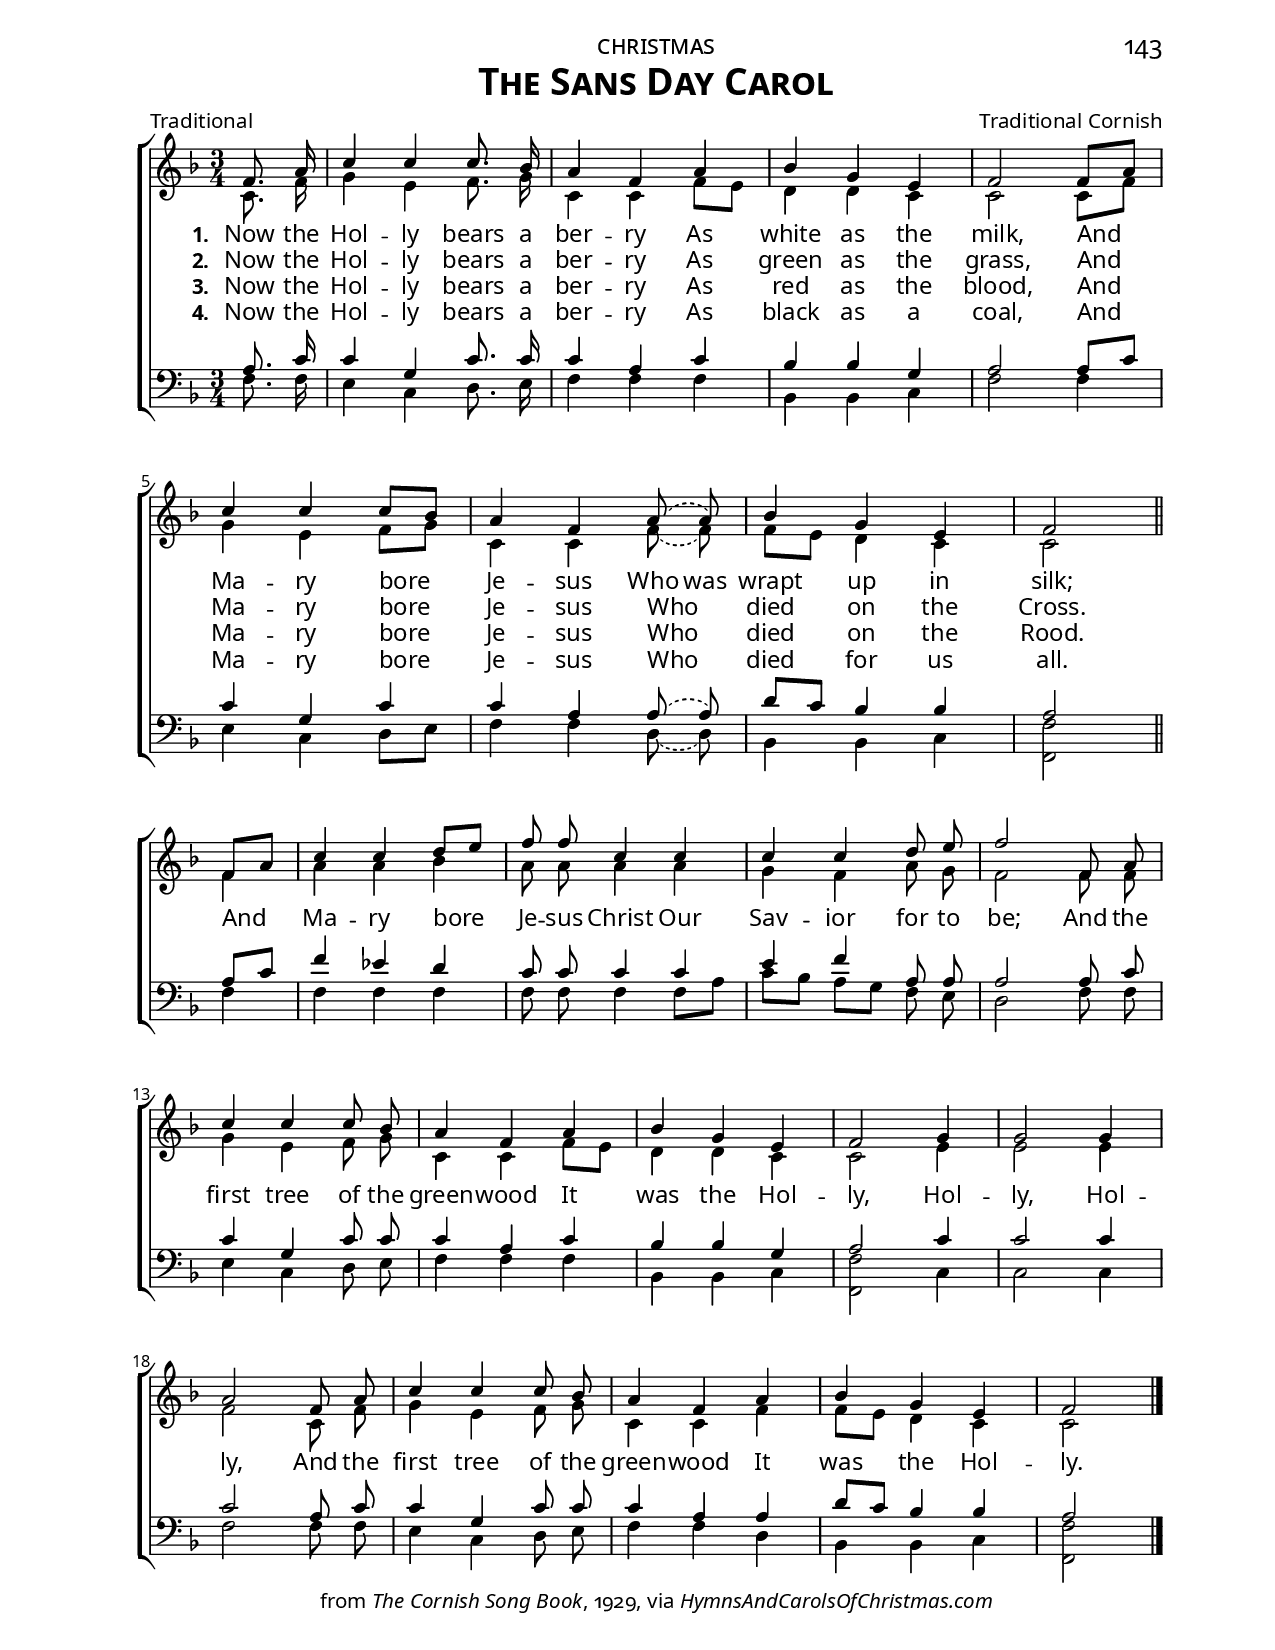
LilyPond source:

\version "2.14.2"
\include "util.ly"
\header {
  title = \markup{\override #'(font-name . "Garamond Premier Pro Semibold"){ \abs-fontsize #18 \smallCapsOldStyle"The Sans Day Carol"}}
  poet = \markup\oldStyleNum"Traditional"
  composer = \markup\oldStyleNum"Traditional Cornish"
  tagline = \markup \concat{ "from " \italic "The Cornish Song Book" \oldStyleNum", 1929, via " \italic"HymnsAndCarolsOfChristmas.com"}
}
\paper {
  %print-all-headers = ##t
  paper-height = 11\in
  paper-width = 8.5\in
  indent = 0\in
  %system-system-spacing = #'((basic-distance . 10) (padding . 0))
  system-system-spacing =
    #'((basic-distance . 0)
       (minimum-distance . 0)
       (padding . -5)
       (stretchability . 100))
  ragged-last-bottom = ##f
  ragged-bottom = ##f
  two-sided = ##t
  inner-margin = 1\in
  outer-margin = 0.75\in
  top-margin = 0.26\in
  bottom-margin = 0.25\in
  first-page-number = #143
  print-first-page-number = ##t
  headerLine = \markup{\override #'(font-name . "Garamond Premier Pro") \smallCapsOldStyle"christmas"}
  oddHeaderMarkup = \markup\fill-line{
     \override #'(font-name . "Garamond Premier Pro")\abs-fontsize #12.5
     \combine 
        \fill-line{"" \on-the-fly #print-page-number-check-first
        \oldStylePageNum""
        }
        \fill-line{\headerLine}
  }
  evenHeaderMarkup = \markup {
     \override #'(font-name . "Garamond Premier Pro")\abs-fontsize #12.5
     \combine
        \on-the-fly #print-page-number-check-first
        \oldStylePageNum""
        \fill-line{\headerLine}
  }
}
#(set-global-staff-size 18) \paper{ #(define fonts (make-pango-font-tree "Garamond Premier Pro" "Garamond Premier Pro" "Garamond Premier Pro" (/ 18 20))) }
global = {
  \key f \major
  \time 3/4
  \autoBeamOff
  % Quarter note = 108
}

sopMusic = \relative c' {
  \partial 4 f8. a16 |
  c4 c c8. bes16 |
  a4 f a |
  bes g e |
  f2 f8[ a] |
  c4 c c8[ bes] |
  
  a4 f \slurDashed a8( a) |
  bes4 g e |
  f2 \bar "||" \break
  f8[ a] |
  c4 c d8[ e] |
  f8 f c4 c |
  
  c c d8 e |
  f2 f,8 a |
  c4 c c8 bes |
  a4 f a |
  bes g e |
  f2 g4 |
  
  g2 g4 |
  a2 f8 a |
  c4 c c8 bes |
  a4 f a |
  bes g e |
  \partial 2 f2 \bar "|."
  
}
sopWords = \lyricmode {
  
}

altoMusic = \relative c' {
  c8. f16 |
  g4 e f8. g16 |
  c,4 c f8[ e] |
  d4 d c |
  c2 c8[ f] |
  g4 e f8[ g] |
  
  c,4 c \slurDashed f8( f) |
  f[ e] d4 c |
  c2 |
  f4 |
  a a bes |
  a8 a a4 a |
  
  g f a8 g |
  f2 f8 f |
  g4 e f8 g |
  c,4 c f8[ e] |
  d4 d c |
  c2 e4 |
  
  e2 e4 |
  f2 c8 f |
  g4 e f8 g |
  c,4 c f |
  f8[ e] d4 c |
  c2 \bar "|."
}
altoWords = \lyricmode {
  \dropLyricsV
  \set stanza = #"1. "
  Now the Hol -- ly bears a ber -- ry
  As white as the milk,
  And Ma -- ry bore Je -- sus
  \set ignoreMelismata = ##t
  Who was wrapt up in silk;
  \unset ignoreMelismata
  
  And Ma -- ry bore Je -- sus Christ Our
  Sav -- ior for to be;
  And the first tree of the green -- wood
  It was the Hol -- ly,
  Hol -- ly,
  Hol -- ly,
  And the first tree of the green -- wood
  It was the Hol -- ly.
}
altoWordsII = \lyricmode {
  \dropLyricsV
%\markup\italic
  \set stanza = #"2. "
  Now the Hol -- ly bears a ber -- ry
  As green as the grass,
  And Ma -- ry bore Je -- sus Who died on the Cross.
}
altoWordsIII = \lyricmode {
  \dropLyricsV
  \set stanza = #"3. "
  Now the Hol -- ly bears a ber -- ry
  As red as the blood,
  And Ma -- ry bore Je -- sus Who died on the Rood.
}
altoWordsIV = \lyricmode {
  \dropLyricsV
  \set stanza = #"4. "
  Now the Hol -- ly bears a ber -- ry
  As black as a coal,
  And Ma -- ry bore Je -- sus Who died for us all.
}
altoWordsV = \lyricmode {
  \set stanza = #"5. "
  \set ignoreMelismata = ##t
}
altoWordsVI = \lyricmode {
  \set stanza = #"6. "
  \set ignoreMelismata = ##t
}
tenorMusic = \relative c' {
  a8. c16 |
  c4 g c8. c16 |
  c4 a c |
  bes bes g |
  a2 a8[ c] |
  c4 g c |
  
  c a \slurDashed a8( a) |
  d[ c] bes4 bes |
  a2 |
  a8[ c] |
  f4 ees d |
  c8 c c4 c |
  
  e f a,8 a |
  a2 a8 c |
  c4 g c8 c |
  c4 a c |
  bes bes g |
  a2 c4 |
  
  c2 c4 |
  c2 a8 c |
  c4 g c8 c |
  c4 a a |
  d8[ c] bes4 bes |
  a2 \bar "|."
}
tenorWords = \lyricmode {

}

bassMusic = \relative c {
  f8. f16 |
  e4 c d8. e16 |
  f4 f f |
  bes, bes c |
  f2 f4 |
  e c d8[ e] |
  
  f4 f \slurDashed d8( d) |
  bes4 bes c |
  <f f,>2 |
  f4 |
  f f f |
  f8 f f4 f8[ a] |
  
  c[ bes] a[ g] f e |
  d2 f8 f |
  e4 c d8 e |
  f4 f f |
  bes, bes c |
  <f f,>2 c4 |
  
  c2 c4 |
  f2 f8 f |
  e4 c d8 e |
  f4 f d |
  bes bes c |
  <f f,>2 \bar "|."
}
bassWords = \lyricmode {

}

pianoRH = \relative c' {
  
}
pianoLH = \relative c' {
  
}

\score {
  <<
   \new ChoirStaff <<
    \new Staff = women <<
      \new Voice = "sopranos" { \voiceOne << \global \sopMusic >> }
      \new Voice = "altos" { \voiceTwo << \global \altoMusic >> }
    >>
    \new Lyrics \with { alignAboveContext = #"women" \override VerticalAxisGroup #'nonstaff-relatedstaff-spacing = #'((basic-distance . 1))} \lyricsto "sopranos" \sopWords
    \new Lyrics = "altosVI"  \with { alignBelowContext = #"women" } \lyricsto "sopranos" \altoWordsVI
    \new Lyrics = "altosV"  \with { alignBelowContext = #"women" } \lyricsto "sopranos" \altoWordsV
    \new Lyrics = "altosIV"  \with { alignBelowContext = #"women" } \lyricsto "sopranos" \altoWordsIV
    \new Lyrics = "altosIII"  \with { alignBelowContext = #"women" } \lyricsto "sopranos" \altoWordsIII
    \new Lyrics = "altosII"  \with { alignBelowContext = #"women" } \lyricsto "sopranos" \altoWordsII
    \new Lyrics = "altos"  \with { alignBelowContext = #"women" \override VerticalAxisGroup #'nonstaff-relatedstaff-spacing = #'((basic-distance . 1)) } \lyricsto "sopranos" \altoWords
   \new Staff = men <<
      \clef bass
      \new Voice = "tenors" { \voiceOne << \global \tenorMusic >> }
      \new Voice = "basses" { \voiceTwo << \global \bassMusic >> }
    >>
    \new Lyrics \with { alignAboveContext = #"men" \override VerticalAxisGroup #'nonstaff-relatedstaff-spacing = #'((basic-distance . 1)) } \lyricsto "tenors" \tenorWords
    \new Lyrics \with { alignBelowContext = #"men" \override VerticalAxisGroup #'nonstaff-relatedstaff-spacing = #'((basic-distance . 1)) } \lyricsto "basses" \bassWords
  >>
%    \new PianoStaff << \new Staff { \new Voice { \pianoRH } } \new Staff { \clef "bass" \pianoLH } >>
  >>
  \layout {
  \context {
    \Lyrics
    \override LyricText #'font-size = #1.3
  }
    \context {
      \Score
      %\override SpacingSpanner #'base-shortest-duration = #(ly:make-moment 1 8)
      %\override SpacingSpanner #'common-shortest-duration = #(ly:make-moment 1 4)
    }
    \context {
      % Remove all empty staves
      % \Staff \RemoveEmptyStaves \override VerticalAxisGroup #'remove-first = ##t
    }
    \context {
      \Lyrics
      \override LyricText #'X-offset = #center-on-word
    }
  }
}

